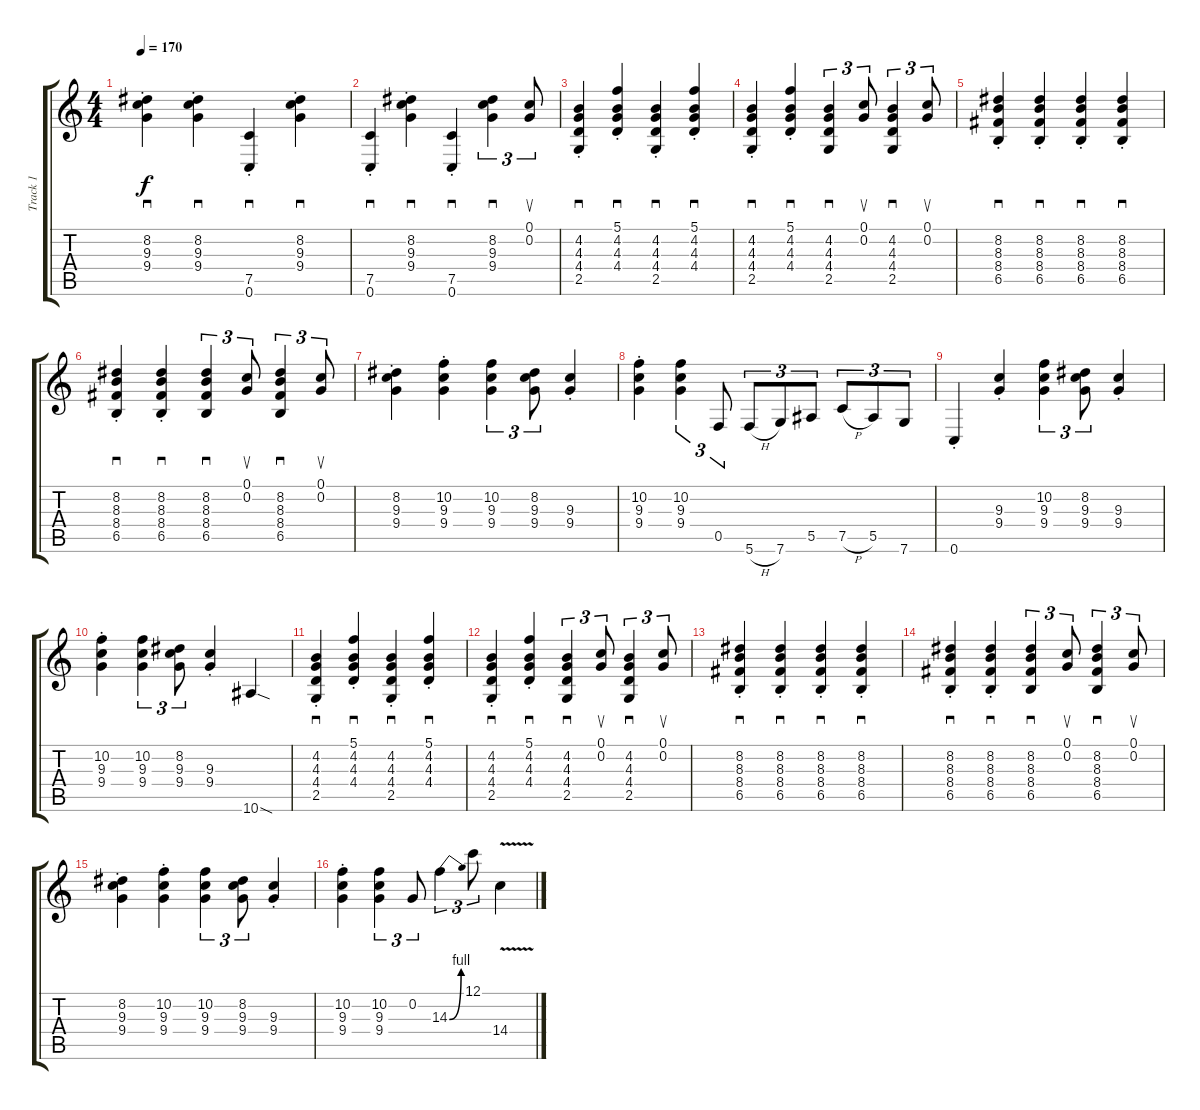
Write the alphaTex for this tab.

\track ("Track 1" "Track 1") {instrument distortionguitar}
\staff {score tabs}
\tuning (C4 G3 Eb3 Bb2 F2 C2) {hide}
\ts (4 4)
\tempo 170
\clef g2
\ks c
(8.2{st} 9.3{st} 9.4{st}).4{sd dy f} (8.2{st} 9.3{st} 9.4{st}).4{sd} (7.5{st} 0.6{st}).4{sd} (8.2{st} 9.3{st} 9.4{st}).4{sd} |
(7.5{st} 0.6{st}).4{sd} (8.2{st} 9.3{st} 9.4{st}).4{sd} (7.5{st} 0.6{st}).4{sd} (8.2 9.3 9.4).4{sd tu (3 2)} (0.1 0.2).8{su tu (3 2)} |
(4.2{st} 4.3{st} 4.4{st} 2.5{st}).4{sd} (5.1{st} 4.2{st} 4.3{st} 4.4{st}).4{sd} (4.2{st} 4.3{st} 4.4{st} 2.5{st}).4{sd} (5.1{st} 4.2{st} 4.3{st} 4.4{st}).4{sd} |
(4.2{st} 4.3{st} 4.4{st} 2.5{st}).4{sd} (5.1{st} 4.2{st} 4.3{st} 4.4{st}).4{sd} (4.2 4.3 4.4 2.5).4{sd tu (3 2)} (0.1 0.2).8{su tu (3 2)} (4.2 4.3 4.4 2.5).4{sd tu (3 2)} (0.1 0.2).8{su tu (3 2)} |
(8.2{st} 8.3{st} 8.4{st} 6.5{st}).4{sd} (8.2{st} 8.3{st} 8.4{st} 6.5{st}).4{sd} (8.2{st} 8.3{st} 8.4{st} 6.5{st}).4{sd} (8.2{st} 8.3{st} 8.4{st} 6.5{st}).4{sd} |
(8.2{st} 8.3{st} 8.4{st} 6.5{st}).4{sd} (8.2{st} 8.3{st} 8.4{st} 6.5{st}).4{sd} (8.2 8.3 8.4 6.5).4{sd tu (3 2)} (0.1 0.2).8{su tu (3 2)} (8.2 8.3 8.4 6.5).4{sd tu (3 2)} (0.1 0.2).8{su tu (3 2)} |
(8.2{st} 9.3{st} 9.4{st}).4 (10.2{st} 9.3{st} 9.4{st}).4 (10.2 9.3 9.4).4{tu (3 2)} (8.2 9.3 9.4).8{tu (3 2)} (9.3{st} 9.4{st}).4 |
(10.2{st} 9.3{st} 9.4{st}).4 (10.2 9.3 9.4).4{tu (3 2)} 0.5.8{tu (3 2)} 5.6{h}.8{tu (3 2)} 7.6.8{tu (3 2)} 5.5.8{tu (3 2)} 7.5{h}.8{tu (3 2)} 5.5.8{tu (3 2)} 7.6.8{tu (3 2)} |
0.6{st}.4 (9.3{st} 9.4{st}).4 (10.2 9.3 9.4).4{tu (3 2)} (8.2 9.3 9.4).8{tu (3 2)} (9.3{st} 9.4{st}).4 |
(10.2{st} 9.3{st} 9.4{st}).4 (10.2 9.3 9.4).4{tu (3 2)} (8.2 9.3 9.4).8{tu (3 2)} (9.3{st} 9.4{st}).4 10.6{sod}.4 |
(4.2{st} 4.3{st} 4.4{st} 2.5{st}).4{sd} (5.1{st} 4.2{st} 4.3{st} 4.4{st}).4{sd} (4.2{st} 4.3{st} 4.4{st} 2.5{st}).4{sd} (5.1{st} 4.2{st} 4.3{st} 4.4{st}).4{sd} |
(4.2{st} 4.3{st} 4.4{st} 2.5{st}).4{sd} (5.1{st} 4.2{st} 4.3{st} 4.4{st}).4{sd} (4.2 4.3 4.4 2.5).4{sd tu (3 2)} (0.1 0.2).8{su tu (3 2)} (4.2 4.3 4.4 2.5).4{sd tu (3 2)} (0.1 0.2).8{su tu (3 2)} |
(8.2{st} 8.3{st} 8.4{st} 6.5{st}).4{sd} (8.2{st} 8.3{st} 8.4{st} 6.5{st}).4{sd} (8.2{st} 8.3{st} 8.4{st} 6.5{st}).4{sd} (8.2{st} 8.3{st} 8.4{st} 6.5{st}).4{sd} |
(8.2{st} 8.3{st} 8.4{st} 6.5{st}).4{sd} (8.2{st} 8.3{st} 8.4{st} 6.5{st}).4{sd} (8.2 8.3 8.4 6.5).4{sd tu (3 2)} (0.1 0.2).8{su tu (3 2)} (8.2 8.3 8.4 6.5).4{sd tu (3 2)} (0.1 0.2).8{su tu (3 2)} |
(8.2{st} 9.3{st} 9.4{st}).4 (10.2{st} 9.3{st} 9.4{st}).4 (10.2 9.3 9.4).4{tu (3 2)} (8.2 9.3 9.4).8{tu (3 2)} (9.3{st} 9.4{st}).4 |
(10.2{st} 9.3{st} 9.4{st}).4 (10.2 9.3 9.4).4{tu (3 2)} 0.2.8{tu (3 2)} 14.3{be (bend 0 0 60 4)}.4{tu (3 2)} 12.1.8{tu (3 2)} 14.4{v}.4
